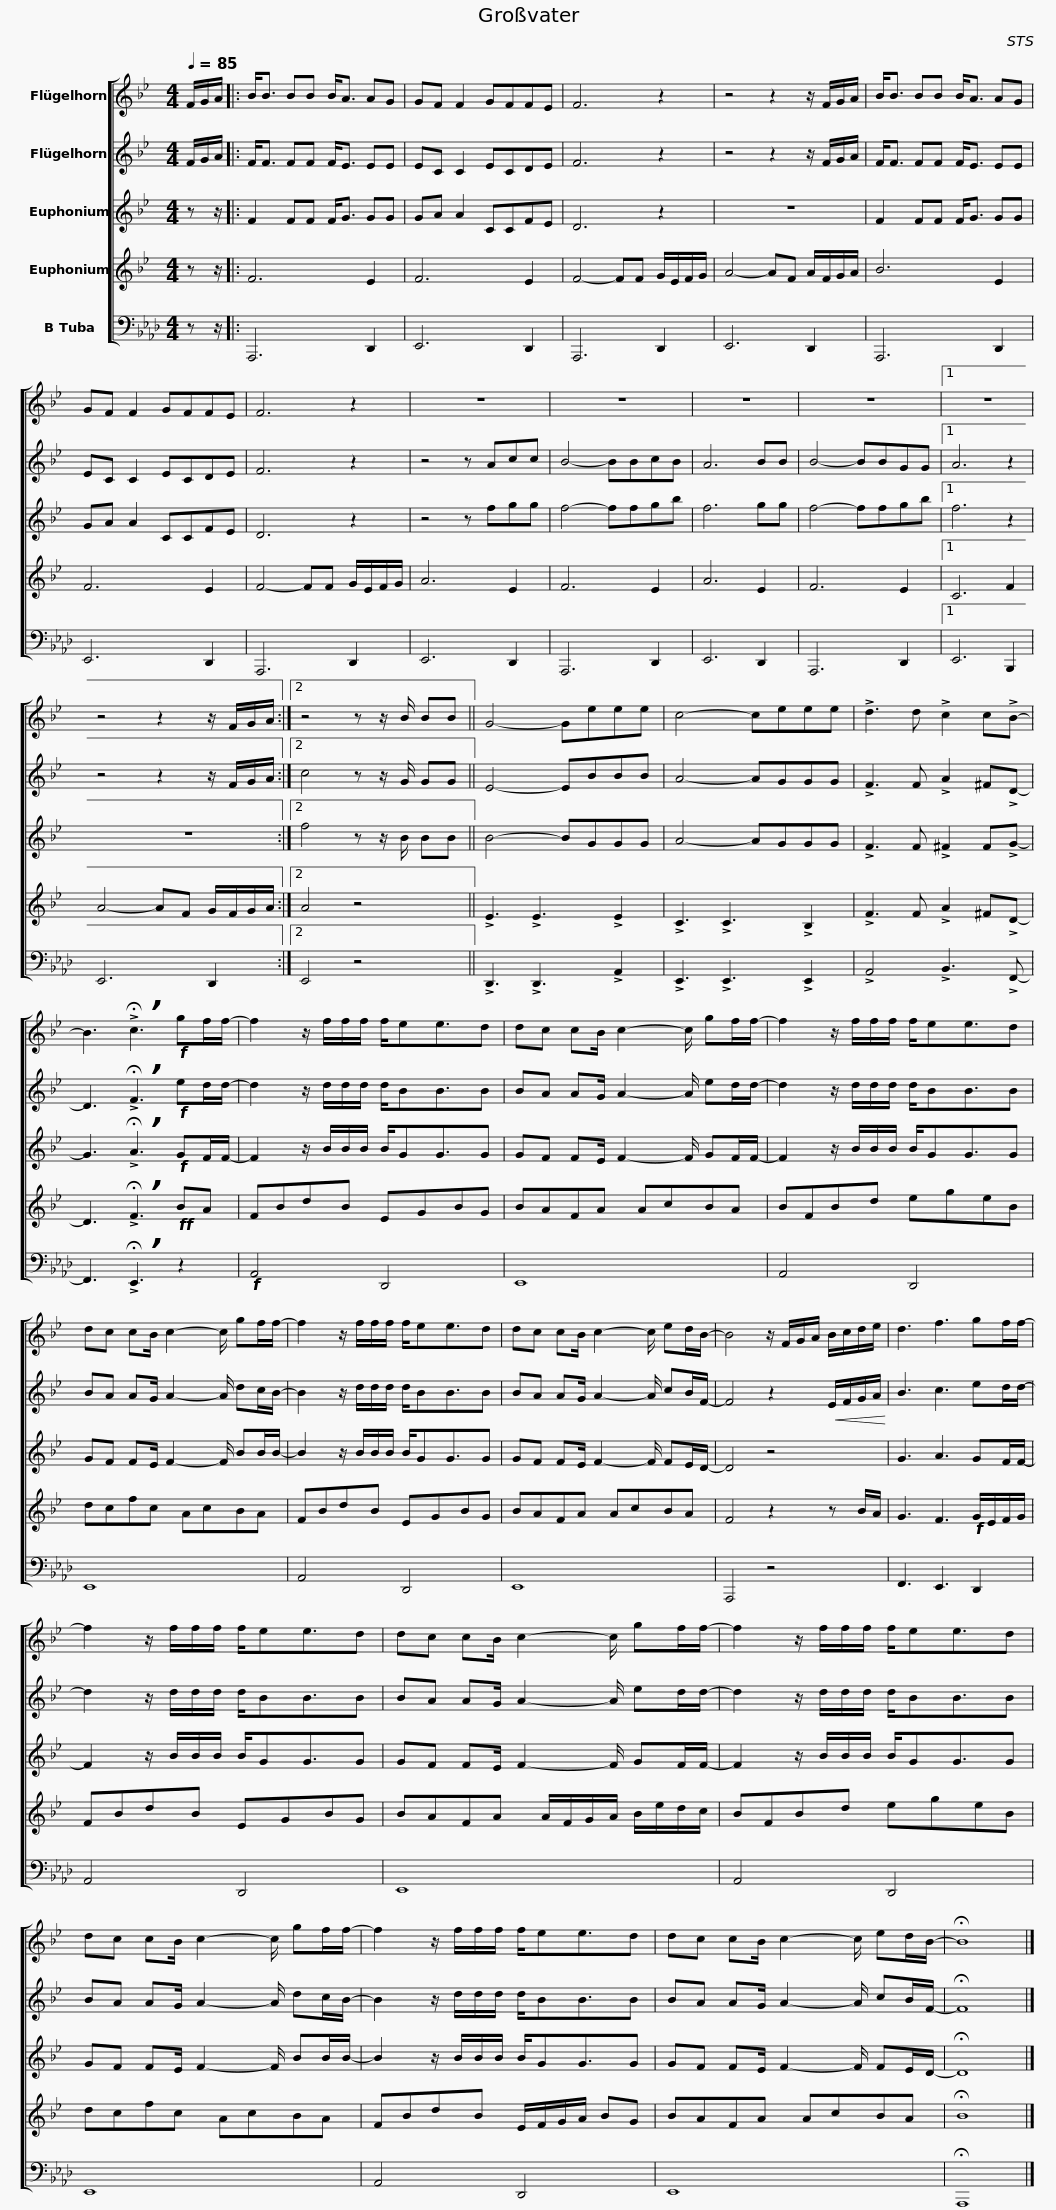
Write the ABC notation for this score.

X:1
%%score [ 1 2 3 4 5 ]
L:1/8
Q:1/4=85
M:4/4
I:linebreak $
K:Ab
V:1 treble transpose=-2
V:2 treble transpose=-2
V:3 treble transpose=-14
V:4 treble transpose=-14
V:5 bass
V:1
[K:Bb] F/G/A/ |: B<B BB B<A AG | GF F2 GFFE | F6 z2 | z4 z2 z/ F/G/A/ |$ %5
 B<B BB B<A AG | GF F2 GFFE | F6 z2 | z8 | z8 | %10
 z8 |$ z8 |1 z8 | z4 z2 z/ F/G/A/ :|2 z4 z z/ B/ BB || %15
 G4- Geee | c4- ceee |$ !>!d3 d !>!c2 c!>!B- | B3 !>!!breath!!fermata!c3!f! gf/f/- | f2 z/ f/f/f/ f/ee3/2d | %20
 dc cB/ c2- c/ gf/f/- |$ f2 z/ f/f/f/ f/ee3/2d | dc cB/ c2- c/ gf/f/- | f2 z/ f/f/f/ f/ee3/2d |$ dc cB/ c2- c/ ed/B/- | %25
 B4 z/ F/G/A/ B/c/d/e/ | d3 f3 gf/f/- | f2 z/ f/f/f/ f/ee3/2d |$ dc cB/ c2- c/ gf/f/- | f2 z/ f/f/f/ f/ee3/2d | %30
 dc cB/ c2- c/ gf/f/- |$ f2 z/ f/f/f/ f/ee3/2d | dc cB/ c2- c/ ed/B/- | !fermata!B8 |] %34
V:2
[K:Bb] F/G/A/ |: F<F FF F<E EE | EC C2 ECDE | F6 z2 | z4 z2 z/ F/G/A/ |$ %5
 F<F FF F<E EE | EC C2 ECDE | F6 z2 | z4 z Acc | B4- BBcB | %10
 A6 BB |$ B4- BBGG |1 A6 z2 | z4 z2 z/ F/G/A/ :|2 c4 z z/ G/ GG || %15
 E4- EBBB | A4- AGGG |$ !>!F3 F !>!A2 ^F!>!D- | D3 !>!!breath!!fermata!F3!f! ed/d/- | d2 z/ d/d/d/ d/BB3/2B | %20
 BA AG/ A2- A/ ed/d/- |$ d2 z/ d/d/d/ d/BB3/2B | BA AG/ A2- A/ dc/B/- | B2 z/ d/d/d/ d/BB3/2B |$ BA AG/ A2- A/ cB/F/- | %25
 F4 z2!<(! E/F/G/A/!<)! | B3 c3 ed/d/- | d2 z/ d/d/d/ d/BB3/2B |$ BA AG/ A2- A/ ed/d/- | d2 z/ d/d/d/ d/BB3/2B | %30
 BA AG/ A2- A/ dc/B/- |$ B2 z/ d/d/d/ d/BB3/2B | BA AG/ A2- A/ cB/F/- | !fermata!F8 |] %34
V:3
[K:Bb] z z/ |: F2 FF F<G GG | GA A2 CCFE | D6 z2 | z8 |$ %5
 F2 FF F<G GG | GA A2 CCFE | D6 z2 | z4 z fgg | f4- ffgb | %10
 f6 gg |$ f4- ffgb |1 f6 z2 | z8 :|2 f4 z z/ B/ BB || %15
 B4- BGGG | A4- AGGG |$ !>!F3 F !>!^F2 F!>!G- | G3 !>!!breath!!fermata!A3!f! GF/F/- | F2 z/ B/B/B/ B/GG3/2G | %20
 GF FE/ F2- F/ GF/F/- |$ F2 z/ B/B/B/ B/GG3/2G | GF FE/ F2- F/ BB/B/- | B2 z/ B/B/B/ B/GG3/2G |$ GF FE/ F2- F/ FE/D/- | %25
 D4 z4 | G3 A3 GF/F/- | F2 z/ B/B/B/ B/GG3/2G |$ GF FE/ F2- F/ GF/F/- | F2 z/ B/B/B/ B/GG3/2G | %30
 GF FE/ F2- F/ BB/B/- |$ B2 z/ B/B/B/ B/GG3/2G | GF FE/ F2- F/ FE/D/- | !fermata!D8 |] %34
V:4
[K:Bb] z z/ |: F6 E2 | F6 E2 | F4- FF G/E/F/G/ | A4- AF A/F/G/A/ |$ %5
 B6 E2 | F6 E2 | F4- FF G/E/F/G/ | A6 E2 | F6 E2 | %10
 A6 E2 |$ F6 E2 |1 C6 F2 | A4- AF G/F/G/A/ :|2 A4 z4 || %15
 !>!E3 !>!E3 !>!E2 | !>!C3 !>!C3 !>!B,2 |$ !>!F3 F !>!A2 ^F!>!D- | D3 !>!!breath!!fermata!F3!ff! BA | FBdB EGBG | %20
 BAFA AcBA |$ BFBd egeB | dcfc AcBA | FBdB EGBG |$ BAFA AcBA | %25
 F4 z2 z B/A/ | G3 F3!f! G/E/F/G/ | FBdB EGBG |$ BAFA A/F/G/A/ B/e/d/c/ | BFBd egeB | %30
 dcfc AcBA |$ FBdB E/F/G/A/ BG | BAFA AcBA | !fermata!B8 |] %34
V:5
 z z/ |: A,,,6 D,,2 | E,,6 D,,2 | A,,,6 D,,2 | E,,6 D,,2 |$ %5
 A,,,6 D,,2 | E,,6 D,,2 | A,,,6 D,,2 | E,,6 D,,2 | A,,,6 D,,2 | %10
 E,,6 D,,2 |$ A,,,6 D,,2 |1 E,,6 B,,,2 | E,,6 D,,2 :|2 E,,4 z4 || %15
 !>!D,,3 !>!D,,3 !>!A,,2 | !>!E,,3 !>!E,,3 !>!E,,2 |$ !>!A,,4 !>!B,,3 !>!F,,- | F,,3 !>!!breath!!fermata!E,,3 z2 |!f! A,,4 D,,4 | %20
 E,,8 |$ A,,4 D,,4 | E,,8 | A,,4 D,,4 |$ E,,8 | %25
 A,,,4 z4 | F,,3 E,,3 D,,2 | A,,4 D,,4 |$ E,,8 | A,,4 D,,4 | %30
 E,,8 |$ A,,4 D,,4 | E,,8 | !fermata!A,,,8 |] %34
